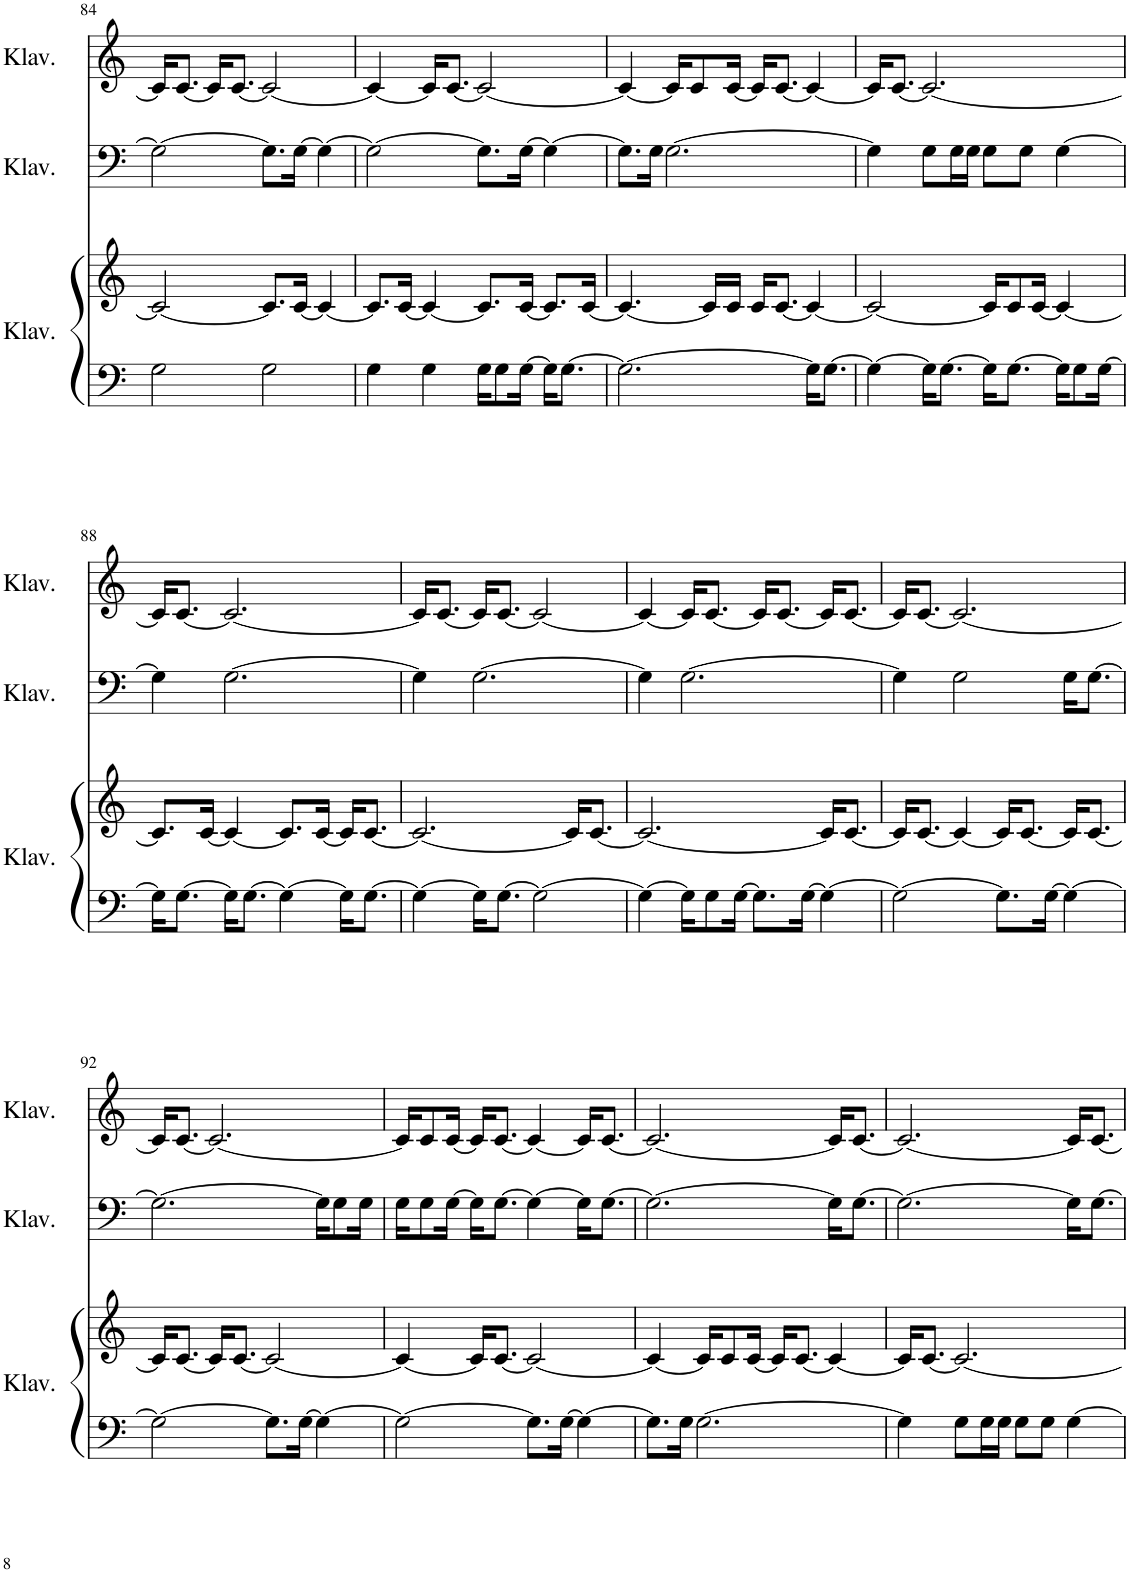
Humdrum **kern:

**kern	**kern	**kern	**kern
*part3	*part3	*part2	*part1
*staff4	*staff3	*staff2	*staff1
*I"Klavier	*	*I"Klavier	*I"Klavier
*I'Klav.	*	*I'Klav.	*I'Klav.
!!LO:PB:g=z
*clefF4	*clefG2	*clefF4	*clefG2
*k[]	*k[]	*k[]	*k[]
*M4/4	*M4/4	*M4/4	*M4/4
=84	=84	=84	=84
2G\	2c/_	2G\_	16c/KL]
.	.	.	[8.c/J
.	.	.	16c/KL]
.	.	.	[8.c/J
2G\	8.c/L]	8.G\L]	2c/_
.	[16c/Jk	[16G\Jk	.
.	4c/_	4G\_	.
=85	=85	=85	=85
4G\	8.c/L]	2G\_	4c/_
.	[16c/Jk	.	.
4G\	4c/_	.	16c/KL]
.	.	.	[8.c/J
16G\KL	8.c/L]	8.G\L]	2c/_
8G\	.	.	.
[16G\Jk	[16c/Jk	[16G\Jk	.
16G\KL]	8.c/L]	4G\_	.
[8.G\J	.	.	.
.	[16c/Jk	.	.
=86	=86	=86	=86
2.G\_	4.c/_	8.G\L]	4c/_
.	.	16G\Jk	.
.	.	[2.G\	16c/KL]
.	.	.	8c/
.	16c/LL]	.	.
.	16c/JJ	.	[16c/Jk
.	16c/KL	.	16c/KL]
.	[8.c/J	.	[8.c/J
16G\KL]	4c/_	.	4c/_
[8.G\J	.	.	.
=87	=87	=87	=87
4G\_	2c/_	4G\]	16c/KL]
.	.	.	[8.c/J
16G\KL]	.	8G\L	2.c/_
[8.G\J	.	.	.
.	.	16G\L	.
.	.	16G\JJ	.
16G\KL]	16c/KL]	8G\L	.
[8.G\J	8c/	.	.
.	.	8G\J	.
.	[16c/Jk	.	.
16G\KL]	4c/_	[4G\	.
8G\	.	.	.
[16G\Jk	.	.	.
!!LO:LB:g=z
=88	=88	=88	=88
16G\KL]	8.c/L]	4G\]	16c/KL]
[8.G\J	.	.	[8.c/J
.	[16c/Jk	.	.
16G\KL]	4c/_	[2.G\	2.c/_
[8.G\J	.	.	.
4G\_	8.c/L]	.	.
.	[16c/Jk	.	.
16G\KL]	16c/KL]	.	.
[8.G\J	[8.c/J	.	.
=89	=89	=89	=89
4G\_	2.c/_	4G\]	16c/KL]
.	.	.	[8.c/J
16G\KL]	.	[2.G\	16c/KL]
[8.G\J	.	.	[8.c/J
2G\_	.	.	2c/_
.	16c/KL]	.	.
.	[8.c/J	.	.
=90	=90	=90	=90
4G\_	2.c/_	4G\]	4c/_
16G\KL]	.	[2.G\	16c/KL]
8G\	.	.	[8.c/J
[16G\Jk	.	.	.
8.G\L]	.	.	16c/KL]
.	.	.	[8.c/J
[16G\Jk	.	.	.
4G\_	16c/KL]	.	16c/KL]
.	[8.c/J	.	[8.c/J
=91	=91	=91	=91
2G\_	16c/KL]	4G\]	16c/KL]
.	[8.c/J	.	[8.c/J
.	4c/_	2G\	2.c/_
8.G\L]	16c/KL]	.	.
.	[8.c/J	.	.
[16G\Jk	.	.	.
4G\_	16c/KL]	16G\KL	.
.	[8.c/J	[8.G\J	.
!!LO:LB:g=z
=92	=92	=92	=92
2G\_	16c/KL]	2.G\_	16c/KL]
.	[8.c/J	.	[8.c/J
.	16c/KL]	.	2.c/_
.	[8.c/J	.	.
8.G\L]	2c/_	.	.
[16G\Jk	.	.	.
4G\_	.	16G\KL]	.
.	.	8G\	.
.	.	16G\Jk	.
=93	=93	=93	=93
2G\_	4c/_	16G\KL	16c/KL]
.	.	8G\	8c/
.	.	[16G\Jk	[16c/Jk
.	16c/KL]	16G\KL]	16c/KL]
.	[8.c/J	[8.G\J	[8.c/J
8.G\L]	2c/_	4G\_	4c/_
[16G\Jk	.	.	.
4G\_	.	16G\KL]	16c/KL]
.	.	[8.G\J	[8.c/J
=94	=94	=94	=94
8.G\L]	4c/_	2.G\_	2.c/_
16G\Jk	.	.	.
[2.G\	16c/KL]	.	.
.	8c/	.	.
.	[16c/Jk	.	.
.	16c/KL]	.	.
.	[8.c/J	.	.
.	4c/_	16G\KL]	16c/KL]
.	.	[8.G\J	[8.c/J
=95	=95	=95	=95
4G\]	16c/KL]	2.G\_	2.c/_
.	[8.c/J	.	.
8G\L	2.c/_	.	.
16G\L	.	.	.
16G\JJ	.	.	.
8G\L	.	.	.
8G\J	.	.	.
[4G\	.	16G\KL]	16c/KL]
.	.	[8.G\J	[8.c/J
=	=	=	=
*-	*-	*-	*-
